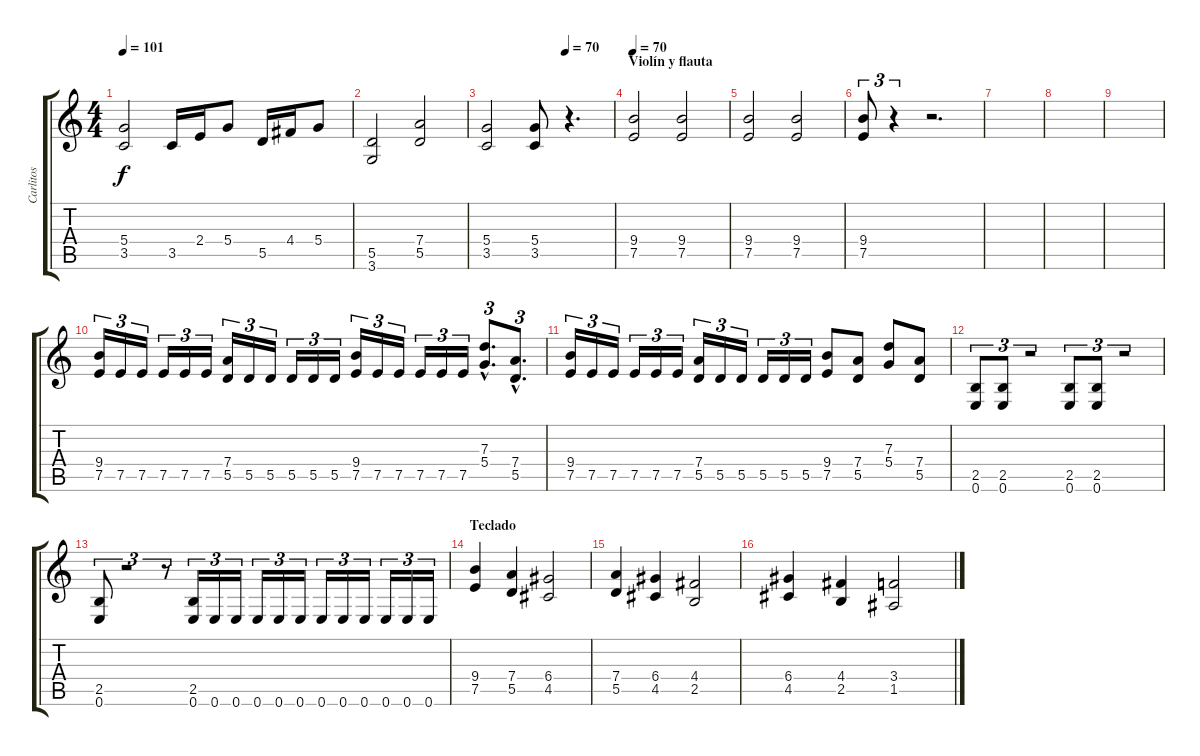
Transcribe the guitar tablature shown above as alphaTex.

\track ("Carlitos" "Carlitos") {instrument distortionguitar}
\staff {score tabs}
\tuning (E4 B3 G3 D3 A2 E2) {hide}
\ts (4 4)
\tempo 101
\clef g2
\ks c
(5.4 3.5).2{dy f} 3.5.16 2.4.16 5.4.8 5.5.16 4.4.16 5.4.8 |
(5.5 3.6).2 (7.4 5.5).2 |
\tempo (70 0.625)
(5.4 3.5).2 (5.4 3.5).8 r.4{d} |
\section ("" "Violín y flauta")
\tempo 70
(9.4 7.5).2 (9.4 7.5).2 |
(9.4 7.5).2 (9.4 7.5).2 |
(9.4 7.5).8{tu (3 2)} r.4{tu (3 2)} r.2{d} |
|
|
|
(9.4 7.5).16{tu (3 2)} 7.5.16{tu (3 2)} 7.5.16{tu (3 2)} 7.5.16{tu (3 2)} 7.5.16{tu (3 2)} 7.5.16{tu (3 2)} (7.4 5.5).16{tu (3 2)} 5.5.16{tu (3 2)} 5.5.16{tu (3 2)} 5.5.16{tu (3 2)} 5.5.16{tu (3 2)} 5.5.16{tu (3 2)} (9.4 7.5).16{tu (3 2)} 7.5.16{tu (3 2)} 7.5.16{tu (3 2)} 7.5.16{tu (3 2)} 7.5.16{tu (3 2)} 7.5.16{tu (3 2)} (7.3{hac} 5.4{hac}).8{d tu (3 2)} (7.4{hac} 5.5{hac}).8{d tu (3 2)} |
(9.4 7.5).16{tu (3 2)} 7.5.16{tu (3 2)} 7.5.16{tu (3 2)} 7.5.16{tu (3 2)} 7.5.16{tu (3 2)} 7.5.16{tu (3 2)} (7.4 5.5).16{tu (3 2)} 5.5.16{tu (3 2)} 5.5.16{tu (3 2)} 5.5.16{tu (3 2)} 5.5.16{tu (3 2)} 5.5.16{tu (3 2)} (9.4 7.5).8 (7.4 5.5).8 (7.3 5.4).8 (7.4 5.5).8 |
(2.5 0.6).8{tu (3 2)} (2.5 0.6).8{tu (3 2)} r.2{tu (3 2)} (2.5 0.6).8{tu (3 2)} (2.5 0.6).8{tu (3 2)} r.2{tu (3 2)} |
(2.5 0.6).8{tu (3 2)} r.2{tu (3 2)} r.8{tu (3 2)} (2.5 0.6).16{tu (3 2)} 0.6.16{tu (3 2)} 0.6.16{tu (3 2)} 0.6.16{tu (3 2)} 0.6.16{tu (3 2)} 0.6.16{tu (3 2)} 0.6.16{tu (3 2)} 0.6.16{tu (3 2)} 0.6.16{tu (3 2)} 0.6.16{tu (3 2)} 0.6.16{tu (3 2)} 0.6.16{tu (3 2)} |
\section ("" "Teclado")
(9.4 7.5).4 (7.4 5.5).4 (6.4 4.5).2 |
(7.4 5.5).4 (6.4 4.5).4 (4.4 2.5).2 |
(6.4 4.5).4 (4.4 2.5).4 (3.4 1.5).2
